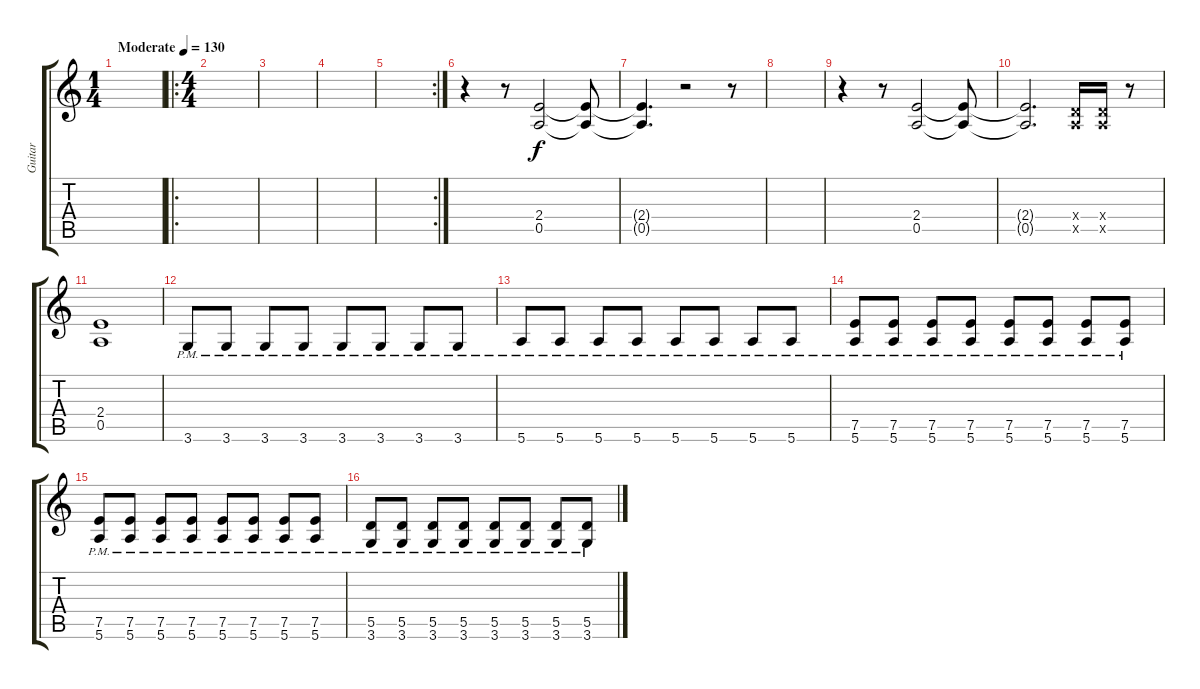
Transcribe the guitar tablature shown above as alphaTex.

\track ("Guitar" "Guitar") {instrument distortionguitar}
\staff {score tabs}
\tuning (E4 B3 G3 D3 A2 E2) {hide}
\ts (1 4)
\tempo (130 "Moderate")
\clef g2
\ks c
|
\ro
\ts (4 4)
|
|
|
\rc 2
|
r.4 r.8 (2.4 0.5).2 (2.4{t} 0.5{t}).8 |
(2.4{t} 0.5{t}).4{d} r.2 r.8 |
|
r.4 r.8 (2.4 0.5).2 (2.4{t} 0.5{t}).8 |
(2.4{t} 0.5{t}).2{d} (0.4{x} 0.5{x}).16 (0.4{x} 0.5{x}).16 r.8 |
(2.4 0.5).1 |
3.6{pm}.8 3.6{pm}.8 3.6{pm}.8 3.6{pm}.8 3.6{pm}.8 3.6{pm}.8 3.6{pm}.8 3.6{pm}.8 |
5.6{pm}.8 5.6{pm}.8 5.6{pm}.8 5.6{pm}.8 5.6{pm}.8 5.6{pm}.8 5.6{pm}.8 5.6{pm}.8 |
(7.5{pm} 5.6{pm}).8 (7.5{pm} 5.6{pm}).8 (7.5{pm} 5.6{pm}).8 (7.5{pm} 5.6{pm}).8 (7.5{pm} 5.6{pm}).8 (7.5{pm} 5.6{pm}).8 (7.5{pm} 5.6{pm}).8 (7.5{pm} 5.6{pm}).8 |
(7.5{pm} 5.6{pm}).8 (7.5{pm} 5.6{pm}).8 (7.5{pm} 5.6{pm}).8 (7.5{pm} 5.6{pm}).8 (7.5{pm} 5.6{pm}).8 (7.5{pm} 5.6{pm}).8 (7.5{pm} 5.6{pm}).8 (7.5{pm} 5.6{pm}).8 |
(5.5{pm} 3.6{pm}).8 (5.5{pm} 3.6{pm}).8 (5.5{pm} 3.6{pm}).8 (5.5{pm} 3.6{pm}).8 (5.5{pm} 3.6{pm}).8 (5.5{pm} 3.6{pm}).8 (5.5{pm} 3.6{pm}).8 (5.5{pm} 3.6{pm}).8
